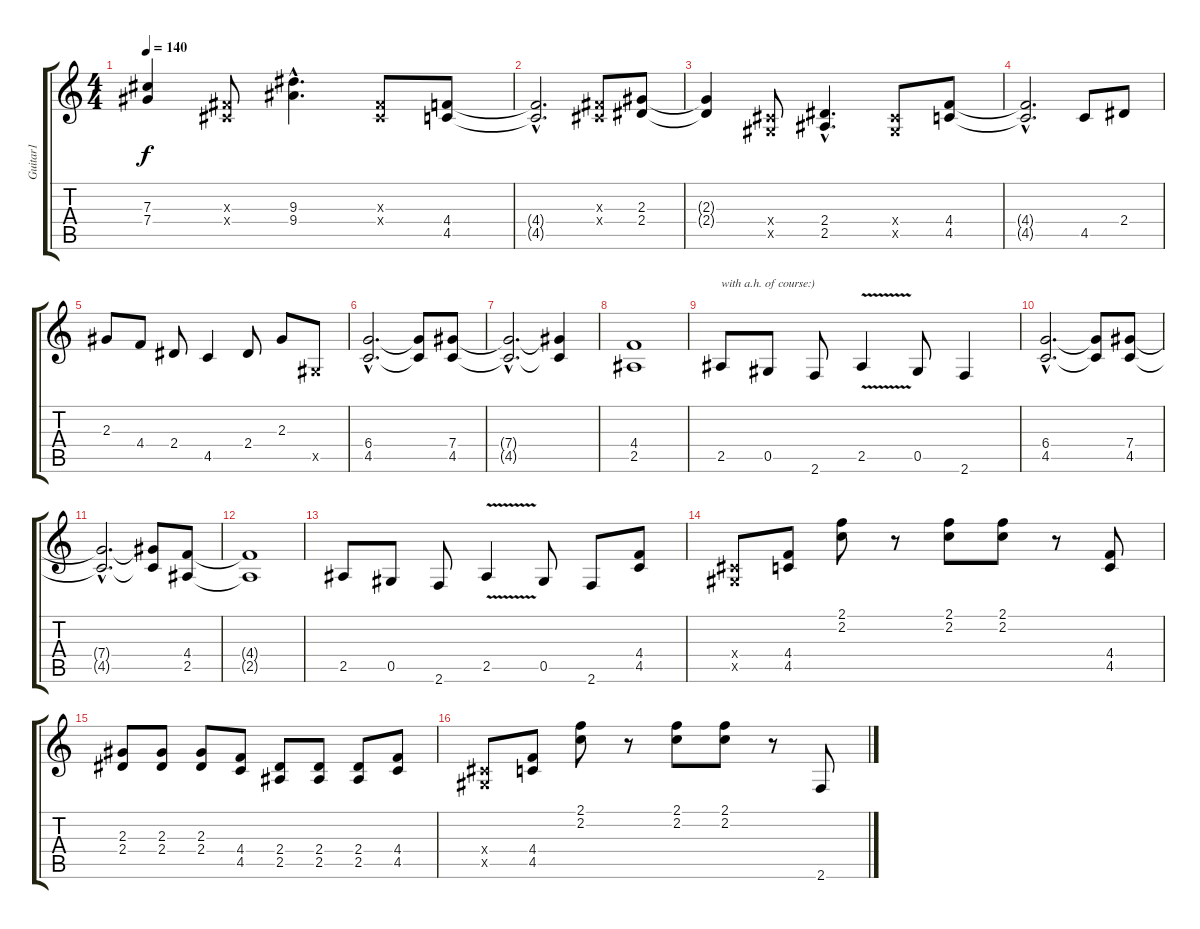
\track ("Guitar1" "Guitar1") {instrument distortionguitar}
\staff {score tabs}
\tuning (Eb4 Bb3 Gb3 Db3 Ab2 Eb2) {hide}
\ts (4 4)
\tempo 140
\clef g2
\ks c
(7.3{t} 7.4{t}).4{dy f} (0.3{x} 0.4{x}).8 (9.3{hac} 9.4{hac}).4{d} (0.3{x} 0.4{x}).8 (4.4 4.5).8 |
(4.4{hac t} 4.5{hac t}).2{d} (0.3{x} 0.4{x}).8 (2.3 2.4).8 |
(2.3{t} 2.4{t}).4 (0.4{x} 0.5{x}).8 (2.4{hac} 2.5{hac}).4{d} (0.4{x} 0.5{x}).8 (4.4 4.5).8 |
(4.4{hac t} 4.5{hac t}).2{d} 4.5.8 2.4.8 |
2.3.8 4.4.8 2.4.8 4.5.4 2.4.8 2.3.8 0.5{x}.8 |
(6.4{hac} 4.5{hac}).2{d} (6.4{t} 4.5{t}).8 (7.4 4.5).8 |
(7.4{hac t} 4.5{hac t}).2{d} (7.4{t} 4.5{t}).4 |
(4.4 2.5).1 |
2.5.8{txt "with a.h. of course:)"} 0.5.8 2.6.8 2.5{v}.4 0.5.8 2.6.4 |
(6.4{hac} 4.5{hac}).2{d} (6.4{t} 4.5{t}).8 (7.4 4.5).8 |
(7.4{hac t} 4.5{hac t}).2{d} (7.4{t} 4.5{t}).8 (4.4 2.5).8 |
(4.4{t} 2.5{t}).1 |
2.5.8 0.5.8 2.6.8 2.5{v}.4 0.5.8 2.6.8 (4.4 4.5).8 |
(0.4{x} 0.5{x}).8 (4.4 4.5).8 (2.1 2.2).8 r.8 (2.1 2.2).8 (2.1 2.2).8 r.8 (4.4 4.5).8 |
(2.3 2.4).8 (2.3 2.4).8 (2.3 2.4).8 (4.4 4.5).8 (2.4 2.5).8 (2.4 2.5).8 (2.4 2.5).8 (4.4 4.5).8 |
(0.4{x} 0.5{x}).8 (4.4 4.5).8 (2.1 2.2).8 r.8 (2.1 2.2).8 (2.1 2.2).8 r.8 2.6.8
